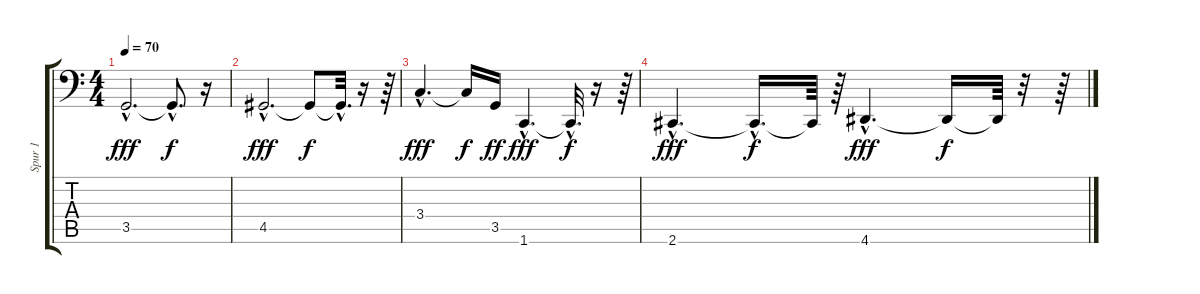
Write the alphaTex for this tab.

\track ("Spur 1" "Spur 1") {instrument fretlessbass}
\staff {score tabs}
\tuning (C3 G2 D2 A1 E1 B0) {hide}
\ts (4 4)
\tempo 70
\clef f4
\ks c
3.5{hac}.2{d dy fff} 3.5{hac t}.8{d dy f} r.16 |
4.5{hac}.2{d dy fff} 4.5{t}.8{dy f} 4.5{hac t}.32{d} r.16 r.64 |
3.4{hac}.4{d dy fff} 3.4{t}.16{dy f} 3.5.16{dy ff} 1.6{hac}.4{d dy fff} 1.6{hac t}.32{d dy f} r.16 r.64 |
2.6{hac}.4{d dy fff} 2.6{hac t}.16{d dy f} 2.6{t}.64 r.64 4.6{hac}.4{d dy fff} 4.6{t}.16{dy f} 4.6{t}.64 r.32 r.64
